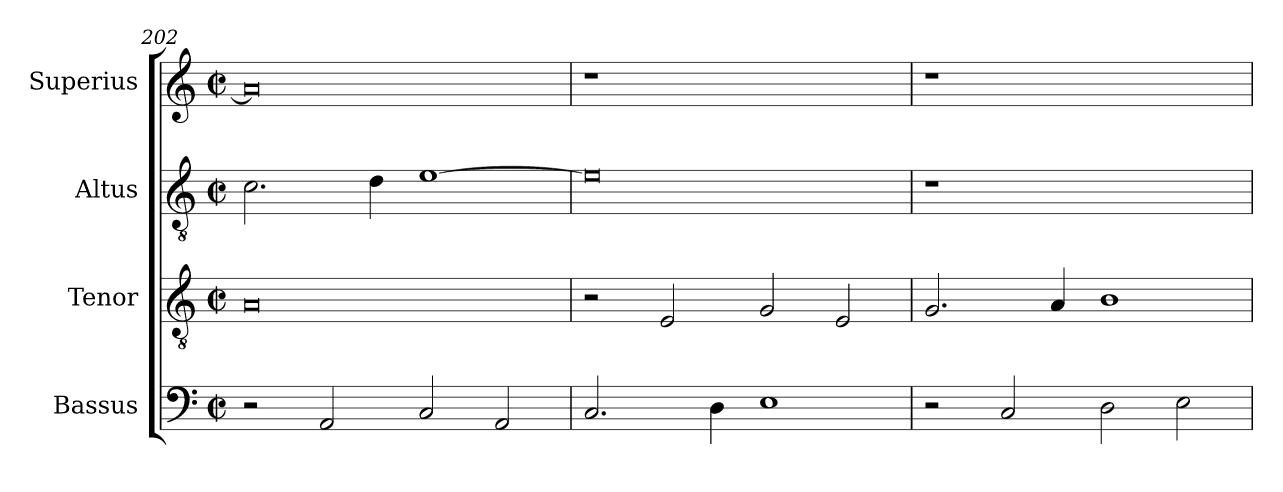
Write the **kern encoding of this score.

**kern	**kern	**kern	**kern
*part4	*part3	*part2	*part1
*staff4	*staff3	*staff2	*staff1
*I"Bassus	*I"Tenor	*I"Altus	*I"Superius
*I'B.	*I'T.	*	*I'S.
*clefF4	*clefGv2	*clefGv2	*clefG2
*	*ITrd7c12	*ITrd7c12	*
*k[]	*k[]	*k[]	*k[]
*C:	*C:	*C:	*C:
*M2/2	*M2/2	*M2/2	*M2/2
*met(c|)	*met(c|)	*met(c|)	*met(c|)
=202	=202	=202	=202
2r	0AAi	2.Ci\	0ai]
2AAi/	.	.	.
.	.	4Di\	.
2Ci/	.	[>1Ei	.
2AAi/	.	.	.
=203	=203	=203	=203
!	!	!	!LO:N:vis=1
2.Ci/	2r	0Ei]	1r
.	2EEi/	.	.
4Di\	.	.	.
1Ei	2GGi/	.	1ryy
.	2EEi/	.	.
=204	=204	=204	=204
!	!	!LO:N:vis=1	!LO:N:vis=1
2r	2.GGi/	1r	1r
2Ci/	.	.	.
.	4AAi/	.	.
2Di\	1BBi	1ryy	1ryy
2Ei\	.	.	.
=	=	=	=
*-	*-	*-	*-
